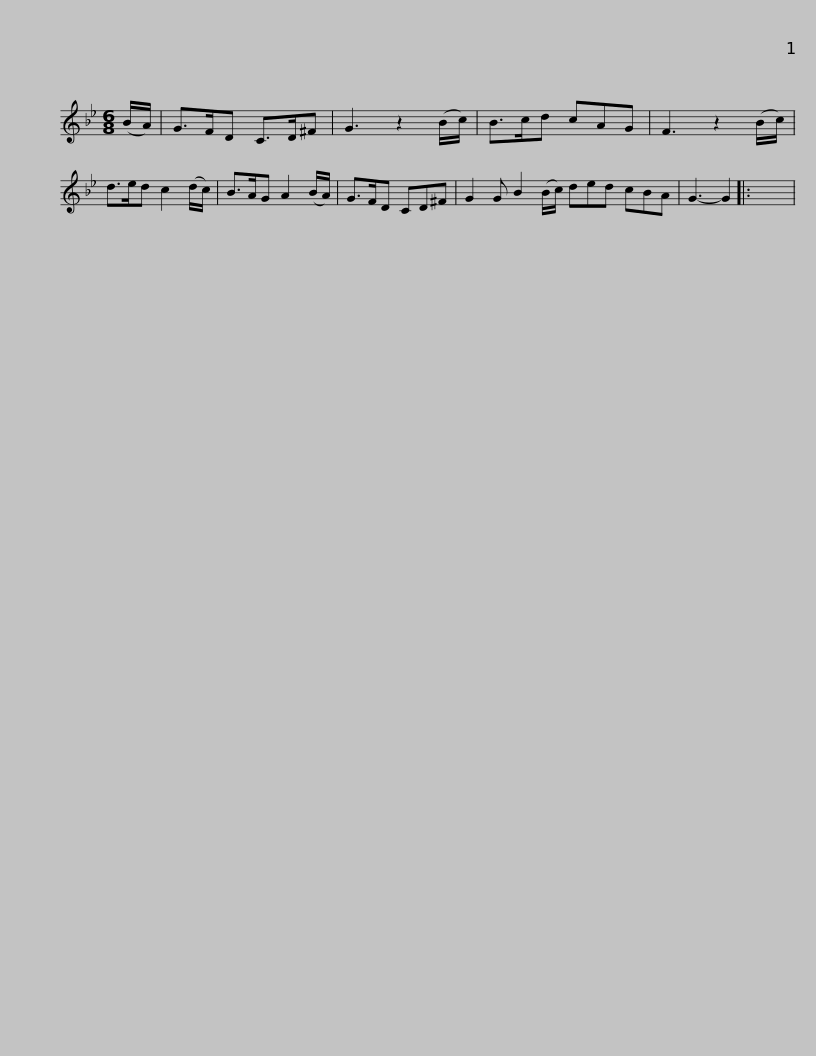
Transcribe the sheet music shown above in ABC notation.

X:1
L:1/8
M:6/8
I:linebreak $
K:Gmin
V:1 treble
V:1
 (B/A/) | G>FD C>D^F | G3 z2 (B/c/) | B>cd cAG | F3 z2 (B/c/) | %5
 d>ed c2 (d/c/) | B>AG A2 (B/A/) |$ G>FD CD^F | G2 G B2 (B/c/) ded cBA | G3- G2 |: %10
 x6 | %11
